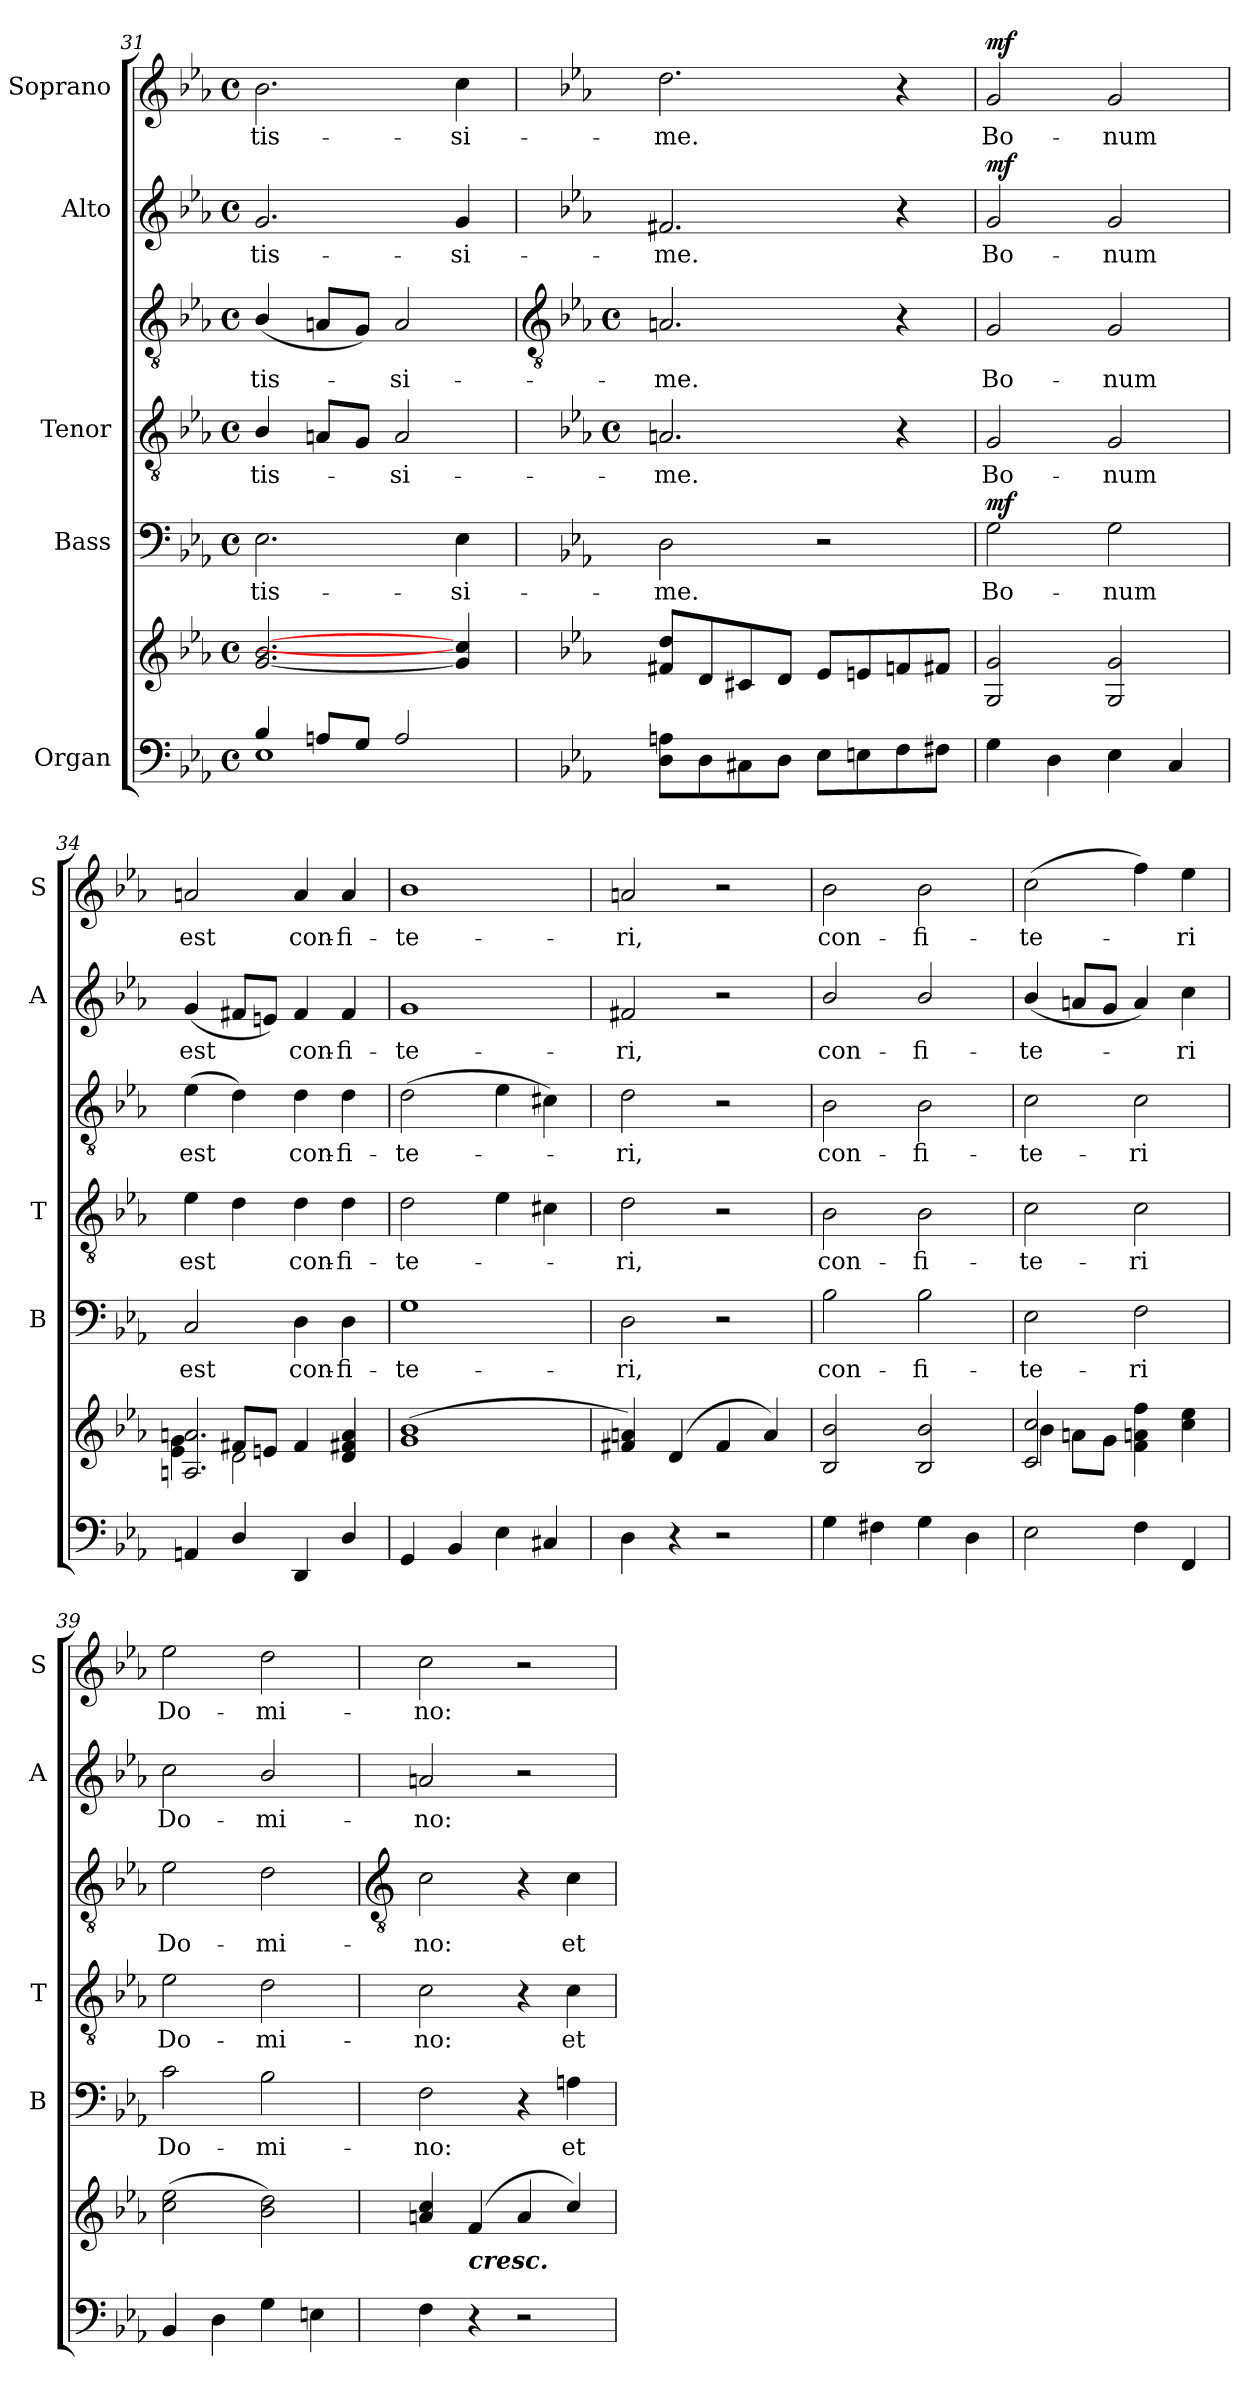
**kern	**kern	**kern	**text	**dynam	**kern	**text	**kern	**text	**dynam	**kern	**text	**dynam	**kern	**text	**dynam
*part5	*part5	*part4	*part4	*part4	*part3	*part3	*part3	*part3	*part3	*part2	*part2	*part2	*part1	*part1	*part1
*staff7	*staff6	*staff5	*staff5	*staff5	*staff4	*staff4	*staff3	*staff3	*staff3/4	*staff2	*staff2	*staff2	*staff1	*staff1	*staff1
*I"Organ	*	*I"Bass	*	*	*I"Tenor	*	*	*	*	*I"Alto	*	*	*I"Soprano	*	*
*	*	*I'B	*	*	*I'T	*	*	*	*	*I'A	*	*	*I'S	*	*
*clefF4	*clefG2	*clefF4	*	*	*clefGv2	*	*clefGv2	*	*	*clefG2	*	*	*clefG2	*	*
*k[b-e-a-]	*k[b-e-a-]	*k[b-e-a-]	*	*	*k[b-e-a-]	*	*k[b-e-a-]	*	*	*k[b-e-a-]	*	*	*k[b-e-a-]	*	*
*E-:	*E-:	*E-:	*	*	*E-:	*	*E-:	*	*	*E-:	*	*	*E-:	*	*
*M4/4	*M4/4	*M4/4	*	*	*M4/4	*	*M4/4	*	*	*M4/4	*	*	*M4/4	*	*
*met(c)	*met(c)	*met(c)	*	*	*met(c)	*	*met(c)	*	*	*met(c)	*	*	*met(c)	*	*
=31	=31	=31	=31	=31	=31	=31	=31	=31	=31	=31	=31	=31	=31	=31	=31
*^	*	*	*	*	*	*	*	*	*	*	*	*	*	*	*
!	!	!	!	!LO:LY:b	!	!	!LO:LY:b	!	!LO:LY:b	!	!	!LO:LY:b	!	!	!LO:LY:b	!
4B-/	1E-	[2.g [2.b-	2.E-	-tis-	.	4B-/	-tis-	(<4B-/	-tis-	.	2.g	-tis-	.	2.b-	-tis-	.
8An/L	.	.	.	.	.	8AnL	.	8AnL	.	.	.	.	.	.	.	.
8G/J	.	.	.	.	.	8GJ	.	8GJ)	.	.	.	.	.	.	.	.
!	!	!	!	!	!	!	!LO:LY:b	!	!LO:LY:b	!	!	!	!	!	!	!
2A/	.	.	.	.	.	2A	si-	2A	si-	.	.	.	.	.	.	.
!	!	!	!	!LO:LY:b	!	!	!	!	!	!	!	!LO:LY:b	!	!	!LO:LY:b	!
.	.	4g] 4cc]	4E-	-si-	.	.	.	.	.	.	4g	-si-	.	4cc	-si-	.
*v	*v	*	*	*	*	*	*	*	*	*	*	*	*	*	*	*
!!LO:LB:g=z
=32	=32	=32	=32	=32	=32	=32	=32	=32	=32	=32	=32	=32	=32	=32	=32
*	*	*	*	*	*	*	*clefGv2	*	*	*	*	*	*	*	*
*	*	*	*	*	*k[b-e-a-]	*	*k[b-e-a-]	*	*	*	*	*	*	*	*
*	*	*	*	*	*E-:	*	*E-:	*	*	*	*	*	*	*	*
*	*	*	*	*	*M4/4	*	*M4/4	*	*	*	*	*	*	*	*
*	*	*	*	*	*met(c)	*	*met(c)	*	*	*	*	*	*	*	*
*	*^	*	*	*	*	*	*	*	*	*	*	*	*	*	*
*	*	*^	*	*	*	*	*	*	*	*	*	*	*	*	*	*
!	!	!	!	!	!LO:LY:b	!	!	!LO:LY:b	!	!LO:LY:b	!	!	!LO:LY:b	!	!	!LO:LY:b	!
8D 8AnL	8f#X 8ddL	1ryy	1ryy	2D	-me.	.	2.An	-me.	2.An	-me.	.	2.f#X	-me.	.	2.dd	-me.	.
8D	8d	.	.	.	.	.	.	.	.	.	.	.	.	.	.	.	.
8C#X	8c#X	.	.	.	.	.	.	.	.	.	.	.	.	.	.	.	.
8DJ	8dJ	.	.	.	.	.	.	.	.	.	.	.	.	.	.	.	.
8E-L	8e-L	.	.	2r	.	.	.	.	.	.	.	.	.	.	.	.	.
8En	8en	.	.	.	.	.	.	.	.	.	.	.	.	.	.	.	.
8F	8fn	.	.	.	.	.	4r	.	4r	.	.	4r	.	.	4r	.	.
8F#XJ	8f#XJ	.	.	.	.	.	.	.	.	.	.	.	.	.	.	.	.
=33	=33	=33	=33	=33	=33	=33	=33	=33	=33	=33	=33	=33	=33	=33	=33	=33	=33
!	!	!	!	!	!LO:LY:b	!LO:DY:b	!	!LO:LY:b	!	!LO:LY:b	!LO:DY:b=2	!	!LO:LY:b	!	!	!LO:LY:b	!
!	!	!	!	!	!	!	!	!	!	!	!LO:DY:n=1:b	!	!	!LO:DY:b	!	!	!LO:DY:b
4G	2G 2g	1ryy	1ryy	2G	Bo-	mf	2G	Bo-	2G	Bo-	mf mf	2g	Bo-	mf	2g	Bo-	mf
4D	.	.	.	.	.	.	.	.	.	.	.	.	.	.	.	.	.
!	!	!	!	!	!LO:LY:b	!	!	!LO:LY:b	!	!LO:LY:b	!	!	!LO:LY:b	!	!	!LO:LY:b	!
4E-	2G 2g	.	.	2G	-num	.	2G	-num	2G	-num	.	2g	-num	.	2g	-num	.
4C	.	.	.	.	.	.	.	.	.	.	.	.	.	.	.	.	.
=34	=34	=34	=34	=34	=34	=34	=34	=34	=34	=34	=34	=34	=34	=34	=34	=34	=34
!	!	!	!	!	!LO:LY:b	!	!	!LO:LY:b	!	!LO:LY:b	!	!	!LO:LY:b	!	!	!LO:LY:b	!
4AAn	2.An 2.an	4e-\ 4g\	4ryy	2C	est	.	4e-	est	(>4e-	est	.	(<4g	est	.	2an	est	.
4D/	.	8f#X/L	2d\	.	.	.	4d	.	4d)	.	.	8f#XL	.	.	.	.	.
.	.	8en/J	.	.	.	.	.	.	.	.	.	8enJ)	.	.	.	.	.
!	!	!	!	!	!LO:LY:b	!	!	!LO:LY:b	!	!LO:LY:b	!	!	!LO:LY:b	!	!	!LO:LY:b	!
4DD	.	4f#/	.	4D	con-	.	4d	con-	4d	con-	.	4f#	con-	.	4a	con-	.
!	!	!	!	!	!LO:LY:b	!	!	!LO:LY:b	!	!LO:LY:b	!	!	!LO:LY:b	!	!	!LO:LY:b	!
4D/	4d 4f#X 4a	4ryy	4ryy	4D	-fi-	.	4d	-fi-	4d	-fi-	.	4f#	-fi-	.	4a	-fi-	.
=35	=35	=35	=35	=35	=35	=35	=35	=35	=35	=35	=35	=35	=35	=35	=35	=35	=35
!	!	!	!	!	!LO:LY:b	!	!	!LO:LY:b	!	!LO:LY:b	!	!	!LO:LY:b	!	!	!LO:LY:b	!
*	*	*v	*v	*	*	*	*	*	*	*	*	*	*	*	*	*	*
4GG	(<1g 1b-	1ryy	1G	-te-	.	2d	-te-	(>2d	-te-	.	1g	-te-	.	1b-	-te-	.
4BB-	.	.	.	.	.	.	.	.	.	.	.	.	.	.	.	.
4E-	.	.	.	.	.	4e-	.	4e-	.	.	.	.	.	.	.	.
4C#X	.	.	.	.	.	4c#X	.	4c#X)	.	.	.	.	.	.	.	.
=36	=36	=36	=36	=36	=36	=36	=36	=36	=36	=36	=36	=36	=36	=36	=36	=36
!	!	!	!	!LO:LY:b	!	!	!LO:LY:b	!	!LO:LY:b	!	!	!LO:LY:b	!	!	!LO:LY:b	!
4D	4f#X 4an)	1ryy	2D	-ri,	.	2d	ri,	2d	ri,	.	2f#X	-ri,	.	2an	-ri,	.
4r	(<4d	.	.	.	.	.	.	.	.	.	.	.	.	.	.	.
2r	4f#	.	2r	.	.	2r	.	2r	.	.	2r	.	.	2r	.	.
.	4a)	.	.	.	.	.	.	.	.	.	.	.	.	.	.	.
=37	=37	=37	=37	=37	=37	=37	=37	=37	=37	=37	=37	=37	=37	=37	=37	=37
!	!	!	!	!LO:LY:b	!	!	!LO:LY:b	!	!LO:LY:b	!	!	!LO:LY:b	!	!	!LO:LY:b	!
4G	2B- 2b-	1ryy	2B-	con-	.	2B-	con-	2B-	con-	.	2b-/	con-	.	2b-	con-	.
4F#X	.	.	.	.	.	.	.	.	.	.	.	.	.	.	.	.
!	!	!	!	!LO:LY:b	!	!	!LO:LY:b	!	!LO:LY:b	!	!	!LO:LY:b	!	!	!LO:LY:b	!
4G	2B- 2b-	.	2B-	-fi-	.	2B-	-fi-	2B-	-fi-	.	2b-/	-fi-	.	2b-	-fi-	.
4D	.	.	.	.	.	.	.	.	.	.	.	.	.	.	.	.
=38	=38	=38	=38	=38	=38	=38	=38	=38	=38	=38	=38	=38	=38	=38	=38	=38
!	!	!	!	!LO:LY:b	!	!	!LO:LY:b	!	!LO:LY:b	!	!	!LO:LY:b	!	!	!LO:LY:b	!
2E-	2c 2cc	4b-\	2E-	-te-	.	2c	-te-	2c	-te-	.	(<4b-/	-te-	.	(>2cc	-te-	.
.	.	8an\L	.	.	.	.	.	.	.	.	8anL	.	.	.	.	.
.	.	8g\J	.	.	.	.	.	.	.	.	8gJ	.	.	.	.	.
!	!	!	!	!LO:LY:b	!	!	!LO:LY:b	!	!LO:LY:b	!	!	!	!	!	!	!
4F	4f 4an 4ff	2ryy	2F	-ri	.	2c	-ri	2c	-ri	.	4a)	.	.	4ff)	.	.
!	!	!	!	!	!	!	!	!	!	!	!	!LO:LY:b	!	!	!LO:LY:b	!
4FF	4cc 4ee-	.	.	.	.	.	.	.	.	.	4cc	ri	.	4ee-	ri	.
*	*v	*v	*	*	*	*	*	*	*	*	*	*	*	*	*	*
=39	=39	=39	=39	=39	=39	=39	=39	=39	=39	=39	=39	=39	=39	=39	=39
!	!	!	!LO:LY:b	!	!	!LO:LY:b	!	!LO:LY:b	!	!	!LO:LY:b	!	!	!LO:LY:b	!
4BB-	(>2cc 2ee-	2c	Do-	.	2e-	Do-	2e-	Do-	.	2cc	Do-	.	2ee-	Do-	.
4D	.	.	.	.	.	.	.	.	.	.	.	.	.	.	.
!	!	!	!LO:LY:b	!	!	!LO:LY:b	!	!LO:LY:b	!	!	!LO:LY:b	!	!	!LO:LY:b	!
4G	2b- 2dd)	2B-	-mi-	.	2d	-mi-	2d	-mi-	.	2b-/	-mi-	.	2dd	-mi-	.
4En	.	.	.	.	.	.	.	.	.	.	.	.	.	.	.
!!LO:LB:g=z
=40	=40	=40	=40	=40	=40	=40	=40	=40	=40	=40	=40	=40	=40	=40	=40
*	*	*	*	*	*	*	*clefGv2	*	*	*	*	*	*	*	*
*	*^	*	*	*	*	*	*	*	*	*	*	*	*	*	*
!	!	!	!	!LO:LY:b	!	!	!LO:LY:b	!	!LO:LY:b	!	!	!LO:LY:b	!	!	!LO:LY:b	!
4F	4an 4cc	1ryy	2F	-no:	.	2c	-no:	2c	-no:	.	2an	-no:	.	2cc	-no:	.
!	!LO:TX:b:Bi:t=cresc.	!	!	!	!	!	!	!	!	!	!	!	!	!	!	!
4r	(<4f	.	.	.	.	.	.	.	.	.	.	.	.	.	.	.
2r	4a	.	4r	.	.	4r	.	4r	.	.	2r	.	.	2r	.	.
!	!	!	!	!LO:LY:b	!	!	!LO:LY:b	!	!LO:LY:b	!	!	!	!	!	!	!
.	4cc)	.	4An	et	.	4c	et	4c	et	.	.	.	.	.	.	.
*	*v	*v	*	*	*	*	*	*	*	*	*	*	*	*	*	*
=	=	=	=	=	=	=	=	=	=	=	=	=	=	=	=
*-	*-	*-	*-	*-	*-	*-	*-	*-	*-	*-	*-	*-	*-	*-	*-
